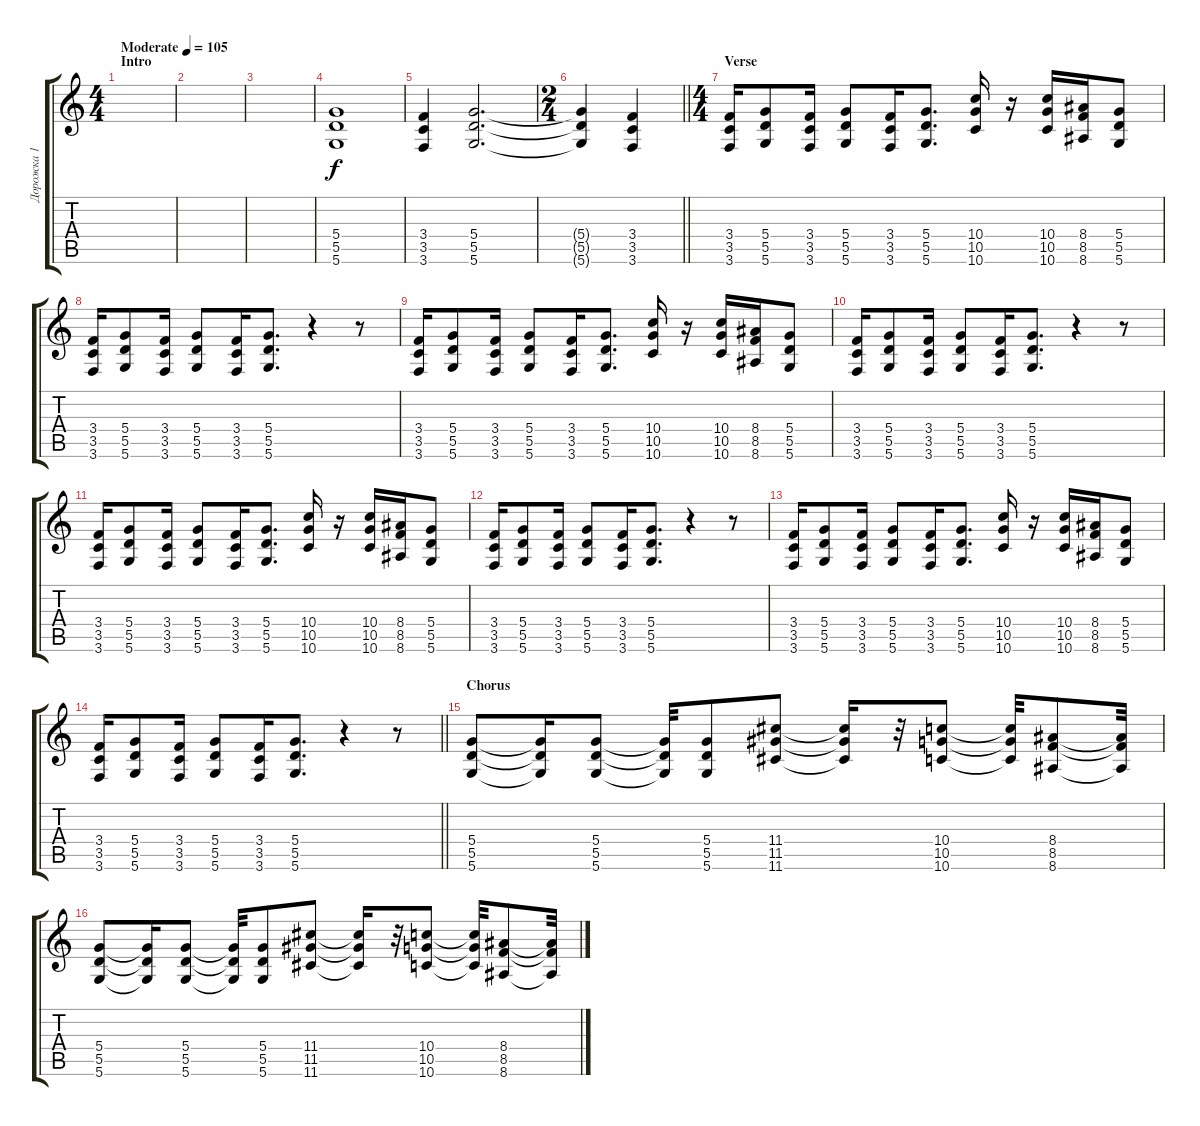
\track ("Дорожка 1" "Дорожка 1") {instrument distortionguitar}
\staff {score tabs}
\tuning (E4 B3 G3 D3 A2 D2) {hide}
\ts (4 4)
\section ("" "Intro")
\tempo (105 "Moderate")
\clef g2
\ks c
|
|
|
(5.4 5.5 5.6).1 |
(3.4 3.5 3.6).4 (5.4 5.5 5.6).2{d} |
\ts (2 4)
\barLineRight lightlight
(5.4{t} 5.5{t} 5.6{t}).4 (3.4 3.5 3.6).4 |
\ts (4 4)
\section ("" "Verse")
(3.4 3.5 3.6).16 (5.4 5.5 5.6).8 (3.4 3.5 3.6).16 (5.4 5.5 5.6).8 (3.4 3.5 3.6).16 (5.4 5.5 5.6).8{d} (10.4 10.5 10.6).16 r.16 (10.4 10.5 10.6).16 (8.4 8.5 8.6).16 (5.4 5.5 5.6).8 |
(3.4 3.5 3.6).16 (5.4 5.5 5.6).8 (3.4 3.5 3.6).16 (5.4 5.5 5.6).8 (3.4 3.5 3.6).16 (5.4 5.5 5.6).8{d} r.4 r.8 |
(3.4 3.5 3.6).16 (5.4 5.5 5.6).8 (3.4 3.5 3.6).16 (5.4 5.5 5.6).8 (3.4 3.5 3.6).16 (5.4 5.5 5.6).8{d} (10.4 10.5 10.6).16 r.16 (10.4 10.5 10.6).16 (8.4 8.5 8.6).16 (5.4 5.5 5.6).8 |
(3.4 3.5 3.6).16 (5.4 5.5 5.6).8 (3.4 3.5 3.6).16 (5.4 5.5 5.6).8 (3.4 3.5 3.6).16 (5.4 5.5 5.6).8{d} r.4 r.8 |
(3.4 3.5 3.6).16 (5.4 5.5 5.6).8 (3.4 3.5 3.6).16 (5.4 5.5 5.6).8 (3.4 3.5 3.6).16 (5.4 5.5 5.6).8{d} (10.4 10.5 10.6).16 r.16 (10.4 10.5 10.6).16 (8.4 8.5 8.6).16 (5.4 5.5 5.6).8 |
(3.4 3.5 3.6).16 (5.4 5.5 5.6).8 (3.4 3.5 3.6).16 (5.4 5.5 5.6).8 (3.4 3.5 3.6).16 (5.4 5.5 5.6).8{d} r.4 r.8 |
(3.4 3.5 3.6).16 (5.4 5.5 5.6).8 (3.4 3.5 3.6).16 (5.4 5.5 5.6).8 (3.4 3.5 3.6).16 (5.4 5.5 5.6).8{d} (10.4 10.5 10.6).16 r.16 (10.4 10.5 10.6).16 (8.4 8.5 8.6).16 (5.4 5.5 5.6).8 |
\barLineRight lightlight
(3.4 3.5 3.6).16 (5.4 5.5 5.6).8 (3.4 3.5 3.6).16 (5.4 5.5 5.6).8 (3.4 3.5 3.6).16 (5.4 5.5 5.6).8{d} r.4 r.8 |
\section ("" "Chorus")
(5.4 5.5 5.6).8 (5.4{t} 5.5{t} 5.6{t}).16 (5.4 5.5 5.6).8 (5.4{t} 5.5{t} 5.6{t}).32 (5.4 5.5 5.6).8 (11.4 11.5 11.6).8 (11.4{t} 11.5{t} 11.6{t}).16 r.32 (10.4 10.5 10.6).8 (10.4{t} 10.5{t} 10.6{t}).32 (8.4 8.5 8.6).8 (8.4{t} 8.5{t} 8.6{t}).32 |
(5.4 5.5 5.6).8 (5.4{t} 5.5{t} 5.6{t}).16 (5.4 5.5 5.6).8 (5.4{t} 5.5{t} 5.6{t}).32 (5.4 5.5 5.6).8 (11.4 11.5 11.6).8 (11.4{t} 11.5{t} 11.6{t}).16 r.32 (10.4 10.5 10.6).8 (10.4{t} 10.5{t} 10.6{t}).32 (8.4 8.5 8.6).8 (8.4{t} 8.5{t} 8.6{t}).32
